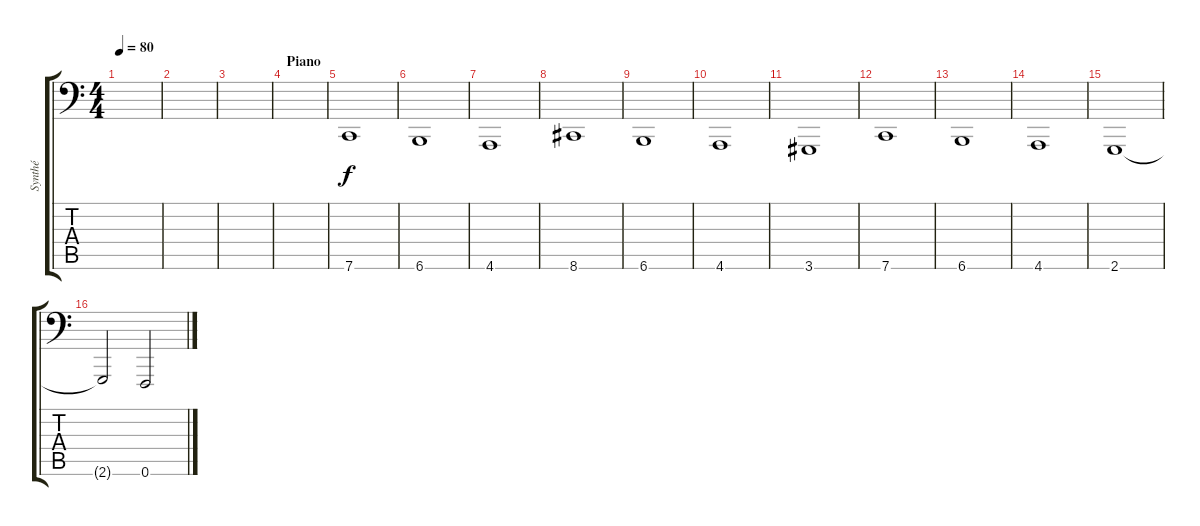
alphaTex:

\track ("Synthé" "Synthé") {instrument fx7echoes}
\staff {score tabs}
\tuning (E4 B3 G3 D3 A2 F1) {hide}
\ts (4 4)
\tempo 80
\clef f4
\ks c
|
|
|
\section ("" "Piano")
|
7.6.1 |
6.6.1 |
4.6.1 |
8.6.1 |
6.6.1 |
4.6.1 |
3.6.1 |
7.6.1 |
6.6.1 |
4.6.1 |
2.6.1 |
2.6{t}.2 0.6.2
